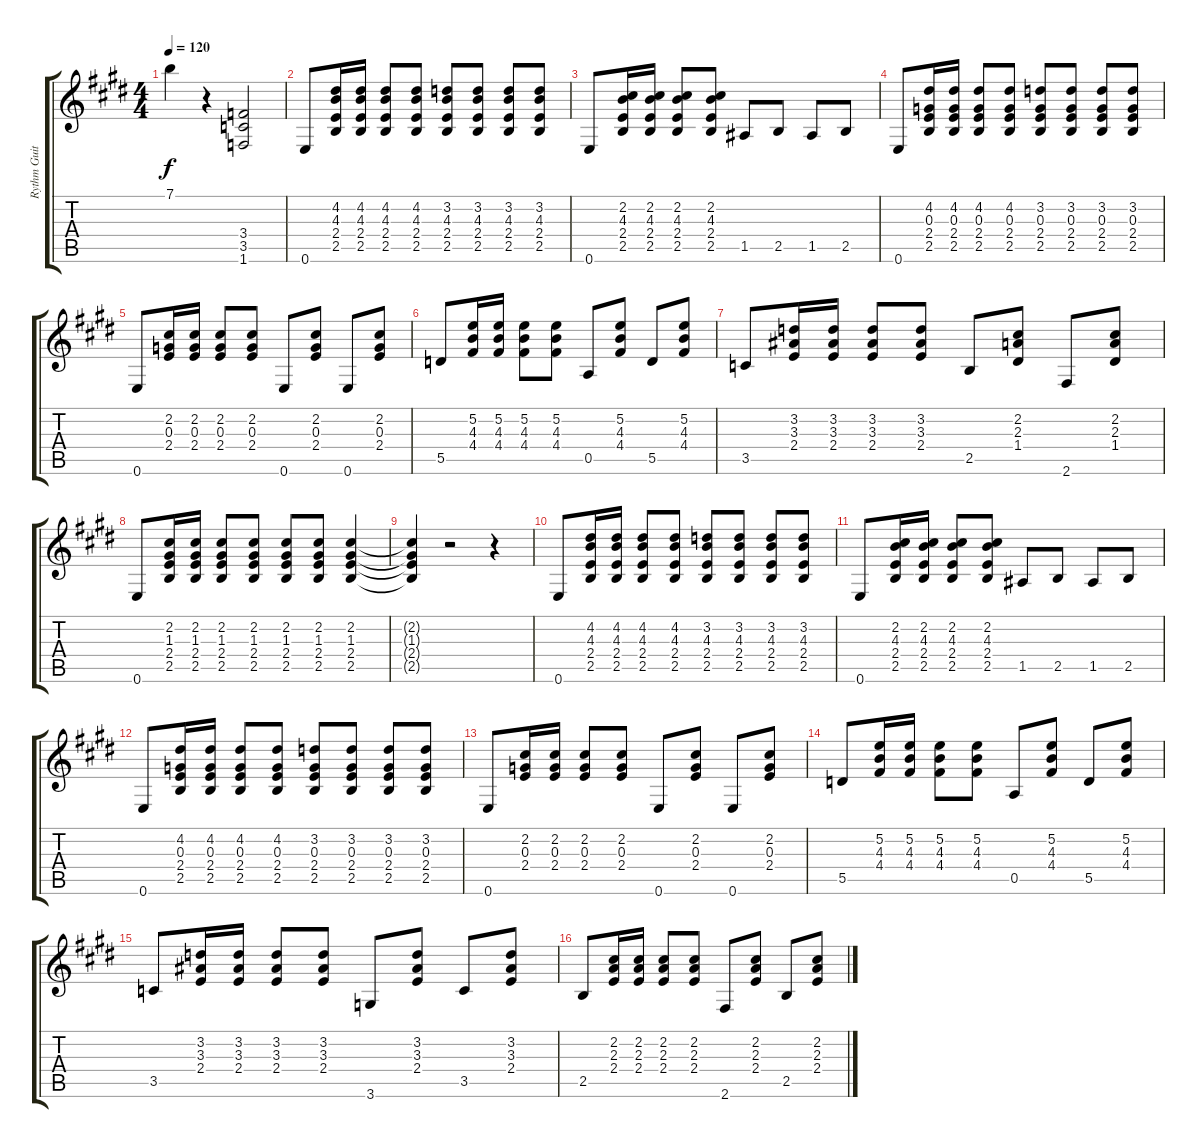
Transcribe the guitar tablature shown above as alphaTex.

\track ("Rythm Guitar" "Rythm Guit") {instrument acousticguitarsteel}
\staff {score tabs}
\tuning (E4 B3 G3 D3 A2 E2) {hide}
\ts (4 4)
\tempo 120
\clef g2
\ks e
7.1.4{dy f} r.4 (3.4 3.5 1.6).2 |
0.6.8 (4.2 4.3 2.4 2.5).16 (4.2 4.3 2.4 2.5).16 (4.2 4.3 2.4 2.5).8 (4.2 4.3 2.4 2.5).8 (3.2 4.3 2.4 2.5).8 (3.2 4.3 2.4 2.5).8 (3.2 4.3 2.4 2.5).8 (3.2 4.3 2.4 2.5).8 |
0.6.8 (2.2 4.3 2.4 2.5).16 (2.2 4.3 2.4 2.5).16 (2.2 4.3 2.4 2.5).8 (2.2 4.3 2.4 2.5).8 1.5.8 2.5.8 1.5.8 2.5.8 |
0.6.8 (4.2 0.3 2.4 2.5).16 (4.2 0.3 2.4 2.5).16 (4.2 0.3 2.4 2.5).8 (4.2 0.3 2.4 2.5).8 (3.2 0.3 2.4 2.5).8 (3.2 0.3 2.4 2.5).8 (3.2 0.3 2.4 2.5).8 (3.2 0.3 2.4 2.5).8 |
0.6.8 (2.2 0.3 2.4).16 (2.2 0.3 2.4).16 (2.2 0.3 2.4).8 (2.2 0.3 2.4).8 0.6.8 (2.2 0.3 2.4).8 0.6.8 (2.2 0.3 2.4).8 |
5.5.8 (5.2 4.3 4.4).16 (5.2 4.3 4.4).16 (5.2 4.3 4.4).8 (5.2 4.3 4.4).8 0.5.8 (5.2 4.3 4.4).8 5.5.8 (5.2 4.3 4.4).8 |
3.5.8 (3.2 3.3 2.4).16 (3.2 3.3 2.4).16 (3.2 3.3 2.4).8 (3.2 3.3 2.4).8 2.5.8 (2.2 2.3 1.4).8 2.6.8 (2.2 2.3 1.4).8 |
0.6.8 (2.2 1.3 2.4 2.5).16 (2.2 1.3 2.4 2.5).16 (2.2 1.3 2.4 2.5).8 (2.2 1.3 2.4 2.5).8 (2.2 1.3 2.4 2.5).8 (2.2 1.3 2.4 2.5).8 (2.2 1.3 2.4 2.5).4 |
(2.2{t} 1.3{t} 2.4{t} 2.5{t}).4 r.2 r.4 |
0.6.8 (4.2 4.3 2.4 2.5).16 (4.2 4.3 2.4 2.5).16 (4.2 4.3 2.4 2.5).8 (4.2 4.3 2.4 2.5).8 (3.2 4.3 2.4 2.5).8 (3.2 4.3 2.4 2.5).8 (3.2 4.3 2.4 2.5).8 (3.2 4.3 2.4 2.5).8 |
0.6.8 (2.2 4.3 2.4 2.5).16 (2.2 4.3 2.4 2.5).16 (2.2 4.3 2.4 2.5).8 (2.2 4.3 2.4 2.5).8 1.5.8 2.5.8 1.5.8 2.5.8 |
0.6.8 (4.2 0.3 2.4 2.5).16 (4.2 0.3 2.4 2.5).16 (4.2 0.3 2.4 2.5).8 (4.2 0.3 2.4 2.5).8 (3.2 0.3 2.4 2.5).8 (3.2 0.3 2.4 2.5).8 (3.2 0.3 2.4 2.5).8 (3.2 0.3 2.4 2.5).8 |
0.6.8 (2.2 0.3 2.4).16 (2.2 0.3 2.4).16 (2.2 0.3 2.4).8 (2.2 0.3 2.4).8 0.6.8 (2.2 0.3 2.4).8 0.6.8 (2.2 0.3 2.4).8 |
5.5.8 (5.2 4.3 4.4).16 (5.2 4.3 4.4).16 (5.2 4.3 4.4).8 (5.2 4.3 4.4).8 0.5.8 (5.2 4.3 4.4).8 5.5.8 (5.2 4.3 4.4).8 |
3.5.8 (3.2 3.3 2.4).16 (3.2 3.3 2.4).16 (3.2 3.3 2.4).8 (3.2 3.3 2.4).8 3.6.8 (3.2 3.3 2.4).8 3.5.8 (3.2 3.3 2.4).8 |
2.5.8 (2.2 2.3 2.4).16 (2.2 2.3 2.4).16 (2.2 2.3 2.4).8 (2.2 2.3 2.4).8 2.6.8 (2.2 2.3 2.4).8 2.5.8 (2.2 2.3 2.4).8
